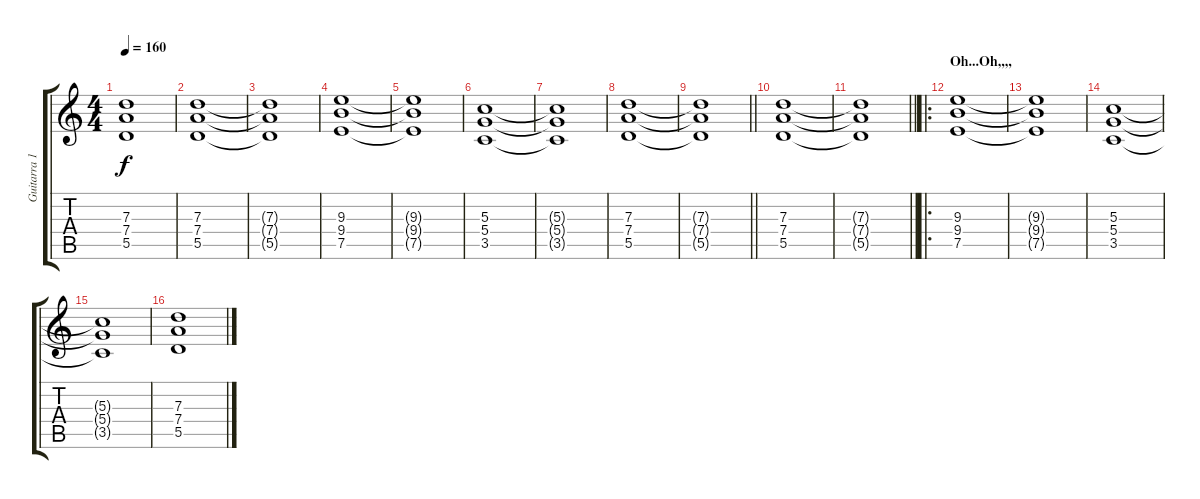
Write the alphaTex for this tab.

\track ("Guitarra 1" "Guitarra 1") {instrument distortionguitar}
\staff {score tabs}
\tuning (E4 B3 G3 D3 A2 E2) {hide}
\ts (4 4)
\tempo 160
\clef g2
\ks c
(7.3{t} 7.4{t} 5.5{t}).1{dy f} |
(7.3 7.4 5.5).1 |
(7.3{t} 7.4{t} 5.5{t}).1 |
(9.3 9.4 7.5).1 |
(9.3{t} 9.4{t} 7.5{t}).1 |
(5.3 5.4 3.5).1 |
(5.3{t} 5.4{t} 3.5{t}).1 |
(7.3 7.4 5.5).1 |
\barLineRight lightlight
(7.3{t} 7.4{t} 5.5{t}).1 |
(7.3 7.4 5.5).1 |
\barLineRight lightlight
(7.3{t} 7.4{t} 5.5{t}).1 |
\ro
\section ("" "Oh...Oh,,,,")
(9.3 9.4 7.5).1 |
(9.3{t} 9.4{t} 7.5{t}).1 |
(5.3 5.4 3.5).1 |
(5.3{t} 5.4{t} 3.5{t}).1 |
(7.3 7.4 5.5).1
